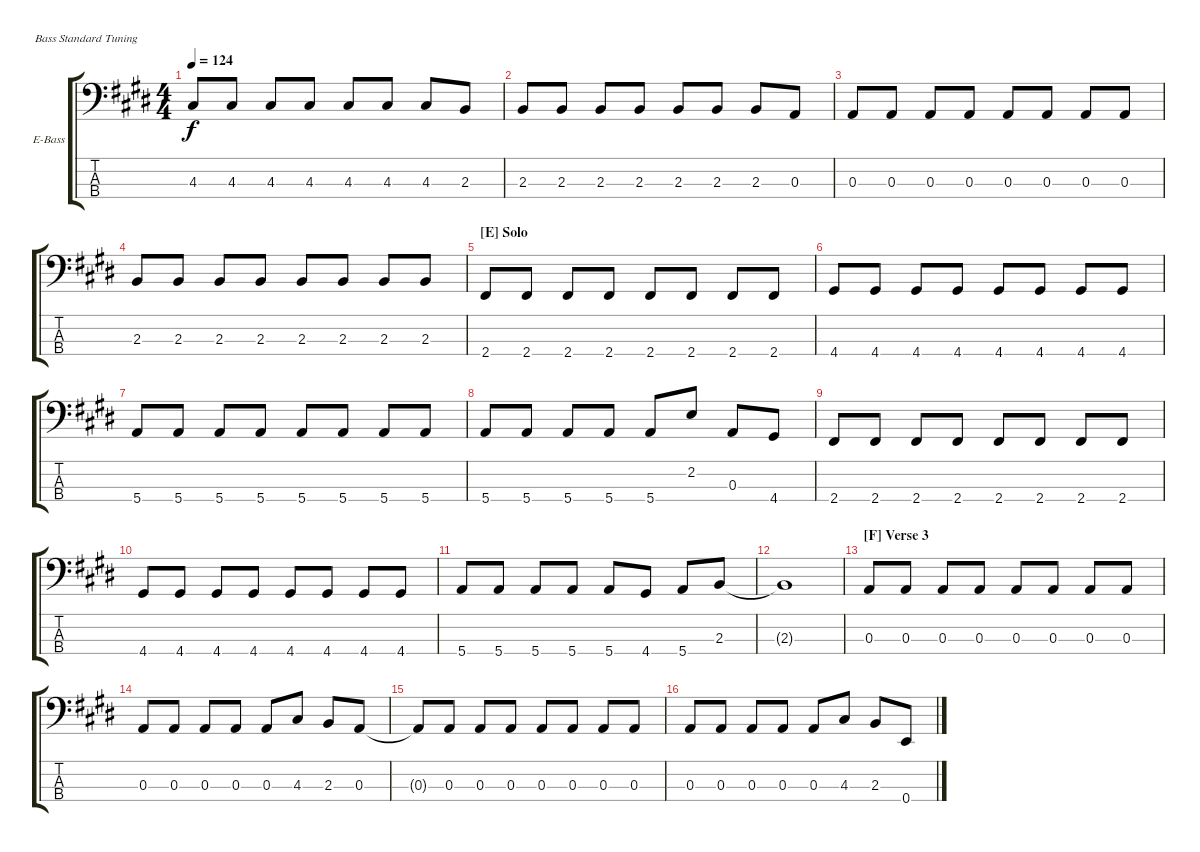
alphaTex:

\defaultSystemsLayout 4
\bracketExtendMode groupsimilarinstruments
\firstSystemTrackNameOrientation horizontal
\otherSystemsTrackNameOrientation horizontal
\track ("Electric Bass" "E-Bass") {instrument electricbassfinger}
\staff {score tabs}
\tuning (G2 D2 A1 E1)
\ts (4 4)
\tempo 124
\clef f4
\scale
0.333333
\ks e
4.3.8{dy f} 4.3.8 4.3.8 4.3.8 4.3.8 4.3.8 4.3.8 2.3.8 |
\scale
0.333333 2.3.8 2.3.8 2.3.8 2.3.8 2.3.8 2.3.8 2.3.8 0.3.8 |
\scale
0.333333 0.3.8 0.3.8 0.3.8 0.3.8 0.3.8 0.3.8 0.3.8 0.3.8 |
\scale
0.333333 2.3.8 2.3.8 2.3.8 2.3.8 2.3.8 2.3.8 2.3.8 2.3.8 |
\section ("E" "Solo")
\scale
0.333333 2.4.8 2.4.8 2.4.8 2.4.8 2.4.8 2.4.8 2.4.8 2.4.8 |
\scale
0.333333 4.4.8 4.4.8 4.4.8 4.4.8 4.4.8 4.4.8 4.4.8 4.4.8 |
\scale
0.333333 5.4.8 5.4.8 5.4.8 5.4.8 5.4.8 5.4.8 5.4.8 5.4.8 |
\scale
0.333333 5.4.8 5.4.8 5.4.8 5.4.8 5.4.8 2.2.8 0.3.8 4.4.8 |
\scale
0.333333 2.4.8 2.4.8 2.4.8 2.4.8 2.4.8 2.4.8 2.4.8 2.4.8 |
\scale
0.333333 4.4.8 4.4.8 4.4.8 4.4.8 4.4.8 4.4.8 4.4.8 4.4.8 |
\scale
0.333333 5.4.8 5.4.8 5.4.8 5.4.8 5.4.8 4.4.8 5.4.8 2.3.8 |
\scale
0.333333 2.3{t}.1 |
\section ("F" "Verse 3")
\scale
0.333333 0.3.8 0.3.8 0.3.8 0.3.8 0.3.8 0.3.8 0.3.8 0.3.8 |
\scale
0.333333 0.3.8 0.3.8 0.3.8 0.3.8 0.3.8 4.3.8 2.3.8 0.3.8 |
\scale
0.333333 0.3{t}.8 0.3.8 0.3.8 0.3.8 0.3.8 0.3.8 0.3.8 0.3.8 |
\scale
0.333333 0.3.8 0.3.8 0.3.8 0.3.8 0.3.8 4.3.8 2.3.8 0.4.8
